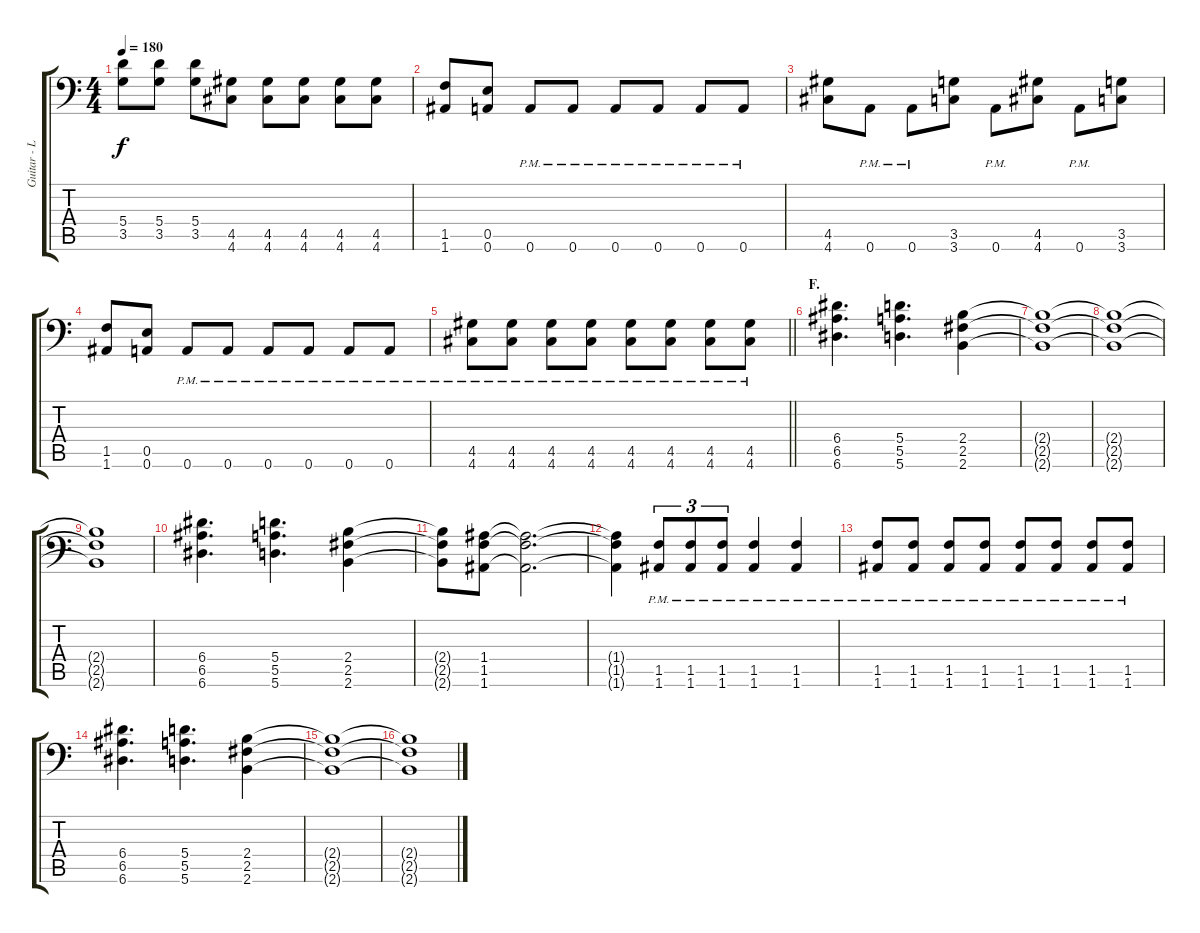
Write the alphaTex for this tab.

\track ("Guitar - Left" "Guitar - L") {instrument distortionguitar}
\staff {score tabs}
\tuning (B3 Gb3 D3 A2 E2 A1) {hide}
\ts (4 4)
\tempo 180
\clef f4
\ks c
(5.4 3.5).8{dy f} (5.4 3.5).8 (5.4 3.5).8 (4.5 4.6).8 (4.5 4.6).8 (4.5 4.6).8 (4.5 4.6).8 (4.5 4.6).8 |
(1.5 1.6).8 (0.5 0.6).8 0.6{pm}.8 0.6{pm}.8 0.6{pm}.8 0.6{pm}.8 0.6{pm}.8 0.6{pm}.8 |
(4.5 4.6).8 0.6{pm}.8 0.6{pm}.8 (3.5 3.6).8 0.6{pm}.8 (4.5 4.6).8 0.6{pm}.8 (3.5 3.6).8 |
(1.5 1.6).8 (0.5 0.6).8 0.6{pm}.8 0.6{pm}.8 0.6{pm}.8 0.6{pm}.8 0.6{pm}.8 0.6{pm}.8 |
\barLineRight lightlight
(4.5{pm} 4.6{pm}).8 (4.5{pm} 4.6{pm}).8 (4.5{pm} 4.6{pm}).8 (4.5{pm} 4.6{pm}).8 (4.5{pm} 4.6{pm}).8 (4.5{pm} 4.6{pm}).8 (4.5{pm} 4.6{pm}).8 (4.5{pm} 4.6{pm}).8 |
\section ("" "F.")
(6.4 6.5 6.6).4{d} (5.4 5.5 5.6).4{d} (2.4 2.5 2.6).4 |
(2.4{t} 2.5{t} 2.6{t}).1 |
(2.4{t} 2.5{t} 2.6{t}).1 |
(2.4{t} 2.5{t} 2.6{t}).1 |
(6.4 6.5 6.6).4{d} (5.4 5.5 5.6).4{d} (2.4 2.5 2.6).4 |
(2.4{t} 2.5{t} 2.6{t}).8 (1.4 1.5 1.6).8 (1.4{t} 1.5{t} 1.6{t}).2{d} |
(1.4{t} 1.5{t} 1.6{t}).4 (1.5{pm} 1.6{pm}).8{tu (3 2)} (1.5{pm} 1.6{pm}).8{tu (3 2)} (1.5{pm} 1.6{pm}).8{tu (3 2)} (1.5{pm} 1.6{pm}).4 (1.5{pm} 1.6{pm}).4 |
(1.5{pm} 1.6{pm}).8 (1.5{pm} 1.6{pm}).8 (1.5{pm} 1.6{pm}).8 (1.5{pm} 1.6{pm}).8 (1.5{pm} 1.6{pm}).8 (1.5{pm} 1.6{pm}).8 (1.5{pm} 1.6{pm}).8 (1.5{pm} 1.6{pm}).8 |
(6.4 6.5 6.6).4{d} (5.4 5.5 5.6).4{d} (2.4 2.5 2.6).4 |
(2.4{t} 2.5{t} 2.6{t}).1 |
(2.4{t} 2.5{t} 2.6{t}).1
